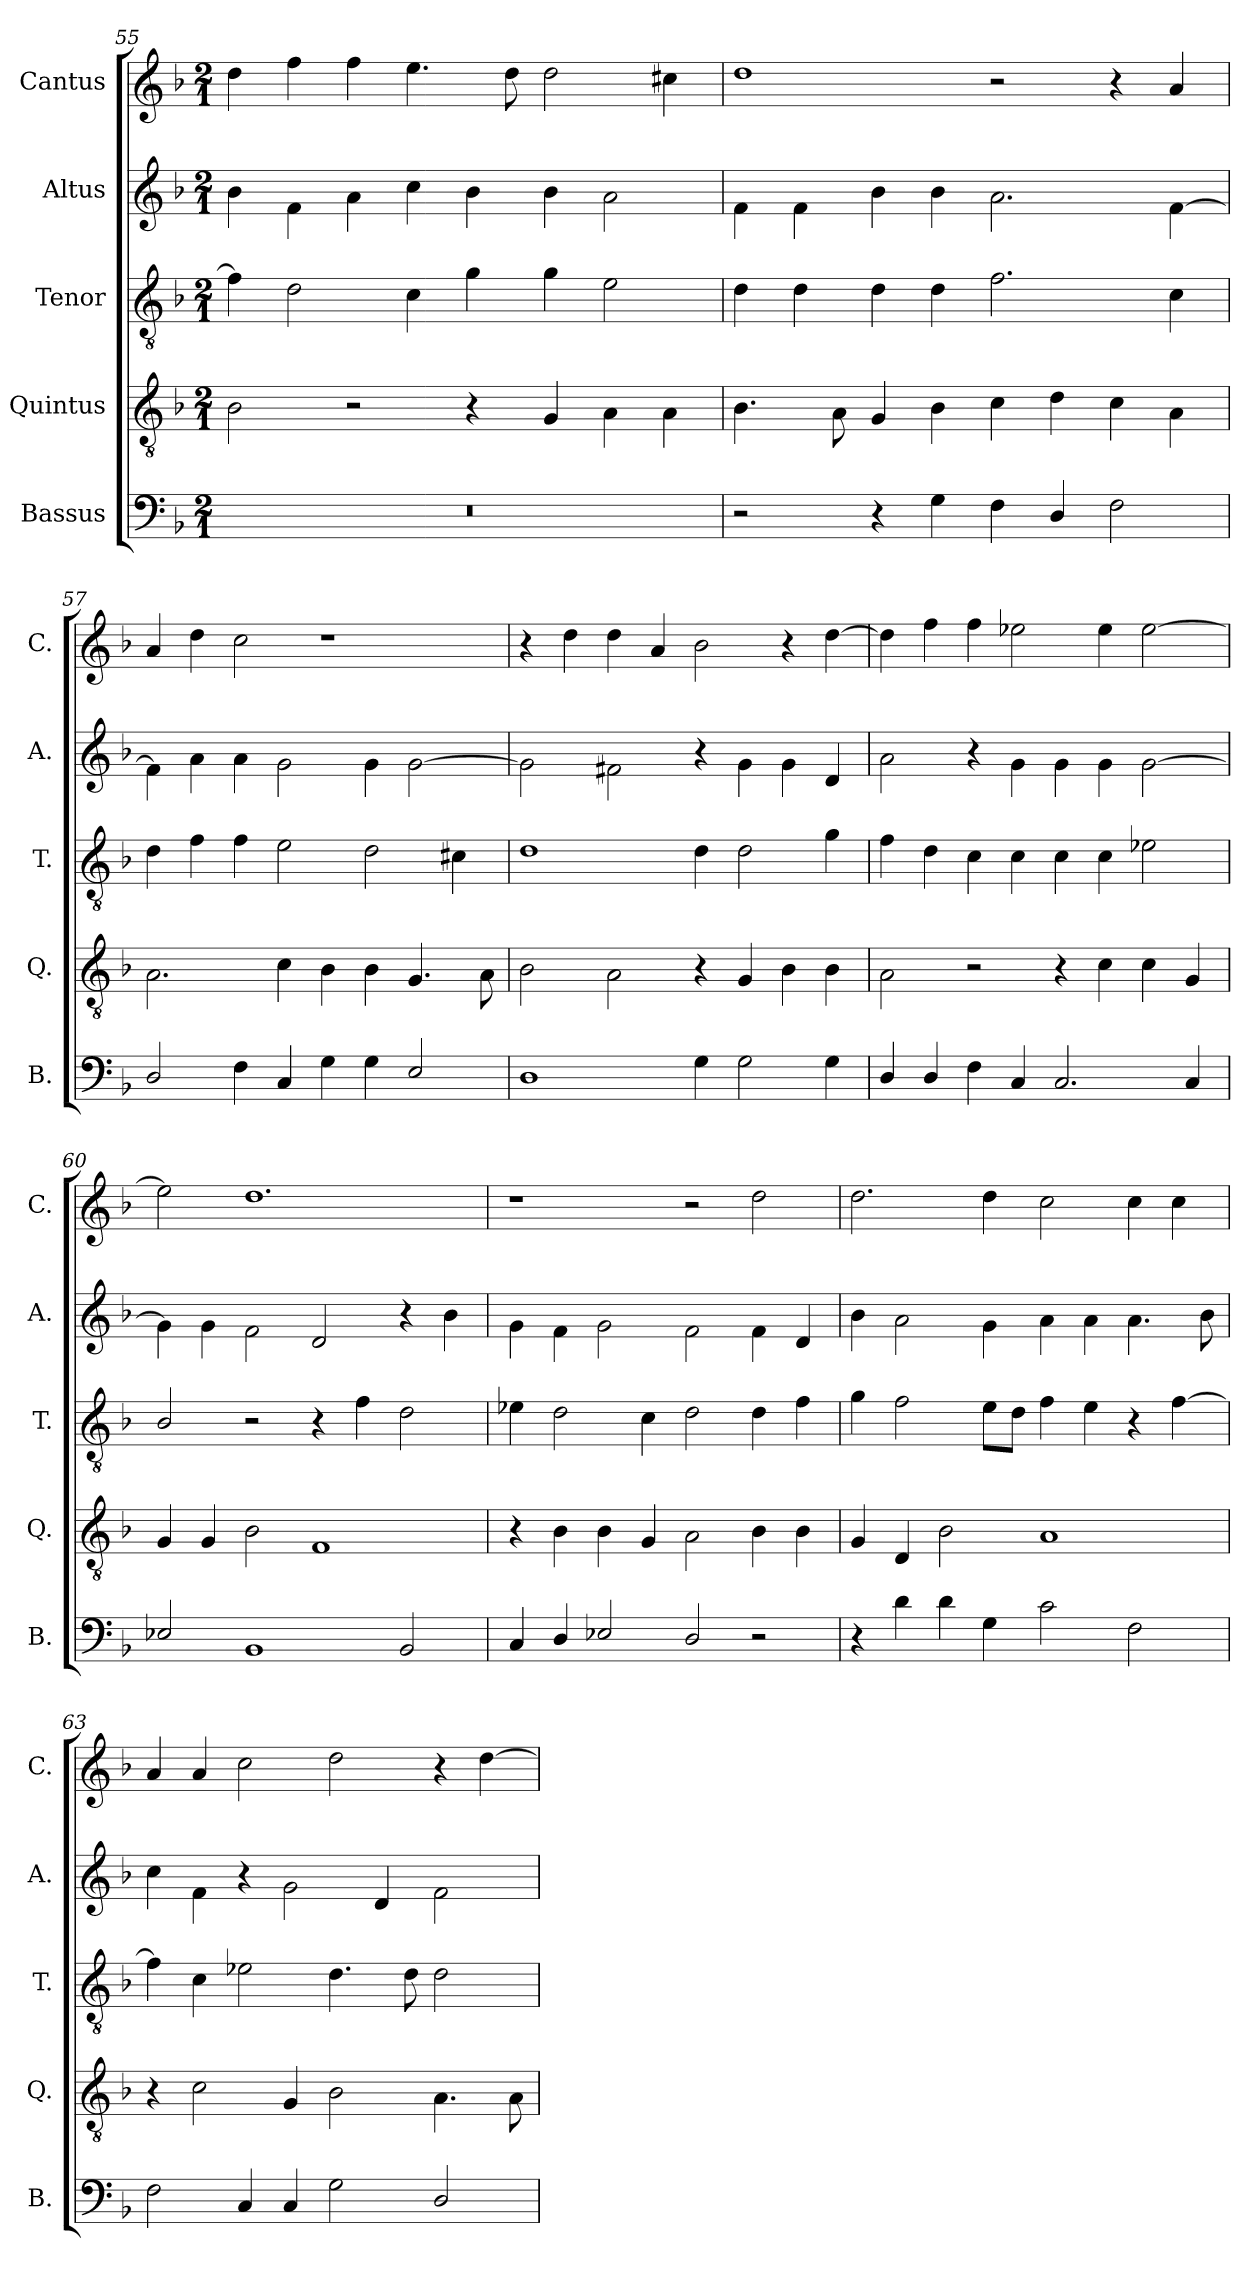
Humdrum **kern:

**kern	**kern	**kern	**kern	**kern
*part5	*part4	*part3	*part2	*part1
*staff5	*staff4	*staff3	*staff2	*staff1
*I"Bassus	*I"Quintus	*I"Tenor	*I"Altus	*I"Cantus
*I'B.	*I'Q.	*I'T.	*I'A.	*I'C.
*clefF4	*clefGv2	*clefGv2	*clefG2	*clefG2
*k[b-]	*k[b-]	*k[b-]	*k[b-]	*k[b-]
*M2/1	*M2/1	*M2/1	*M2/1	*M2/1
=55	=55	=55	=55	=55
!LO:N:vis=1	!	!	!	!
0r	2B-\	4f\]	4b-\	4dd\
.	.	2d\	4f\	4ff\
.	2r	.	4a\	4ff\
.	.	4c\	4cc\	4.ee\
.	4r	4g\	4b-\	.
.	.	.	.	8dd\
.	4G/	4g\	4b-\	2dd\
.	4A\	2e\	2a\	.
.	4A\	.	.	4cc#X\
=56	=56	=56	=56	=56
2r	4.B-\	4d\	4f\	1dd
.	.	4d\	4f\	.
.	8A\	.	.	.
4r	4G/	4d\	4b-\	.
4G\	4B-\	4d\	4b-\	.
4F\	4c\	2.f\	2.a\	2r
4D/	4d\	.	.	.
2F\	4c\	.	.	4r
.	4A\	4c\	[4f\	4a/
=57	=57	=57	=57	=57
2D/	2.A\	4d\	4f\]	4a/
.	.	4f\	4a\	4dd\
4F\	.	4f\	4a\	2cc\
4C/	4c\	2e\	2g\	.
4G\	4B-\	.	.	1r
4G\	4B-\	2d\	4g\	.
2E/	4.G/	.	[2g\	.
.	.	4c#X\	.	.
.	8A\	.	.	.
=58	=58	=58	=58	=58
1D	2B-\	1d	2g\]	4r
.	.	.	.	4dd\
.	2A\	.	2f#X\	4dd\
.	.	.	.	4a/
4G\	4r	4d\	4r	2b-\
2G\	4G/	2d\	4g\	.
.	4B-\	.	4g\	4r
4G\	4B-\	4g\	4d/	[4dd\
=59	=59	=59	=59	=59
4D/	2A\	4f\	2a\	4dd\]
4D/	.	4d\	.	4ff\
4F\	2r	4c\	4r	4ff\
4C/	.	4c\	4g\	2ee-X\
2.C/	4r	4c\	4g\	.
.	4c\	4c\	4g\	4ee-\
.	4c\	2e-X\	[2g\	[2ee-\
4C/	4G/	.	.	.
=60	=60	=60	=60	=60
2E-X/	4G/	2B-/	4g\]	2ee-\]
.	4G/	.	4g\	.
1BB-	2B-\	2r	2f\	1.dd
.	1F	4r	2d/	.
.	.	4f\	.	.
2BB-/	.	2d\	4r	.
.	.	.	4b-\	.
=61	=61	=61	=61	=61
4C/	4r	4e-X\	4g\	1r
4D/	4B-\	2d\	4f\	.
2E-X/	4B-\	.	2g\	.
.	4G/	4c\	.	.
2D/	2A\	2d\	2f\	2r
2r	4B-\	4d\	4f\	2dd\
.	4B-\	4f\	4d/	.
=62	=62	=62	=62	=62
4r	4G/	4g\	4b-\	2.dd\
4d\	4D/	2f\	2a\	.
4d\	2B-\	.	.	.
4G\	.	8e\L	4g\	4dd\
.	.	8d\J	.	.
2c\	1A	4f\	4a\	2cc\
.	.	4e\	4a\	.
2F\	.	4r	4.a\	4cc\
.	.	[4f\	.	4cc\
.	.	.	8b-\	.
=63	=63	=63	=63	=63
2F\	4r	4f\]	4cc\	4a/
.	2c\	4c\	4f\	4a/
4C/	.	2e-X\	4r	2cc\
4C/	4G/	.	2g\	.
2G\	2B-\	4.d\	.	2dd\
.	.	.	4d/	.
.	.	8d\	.	.
2D/	4.A\	2d\	2f\	4r
.	.	.	.	[4dd\
.	8A\	.	.	.
=	=	=	=	=
*-	*-	*-	*-	*-
